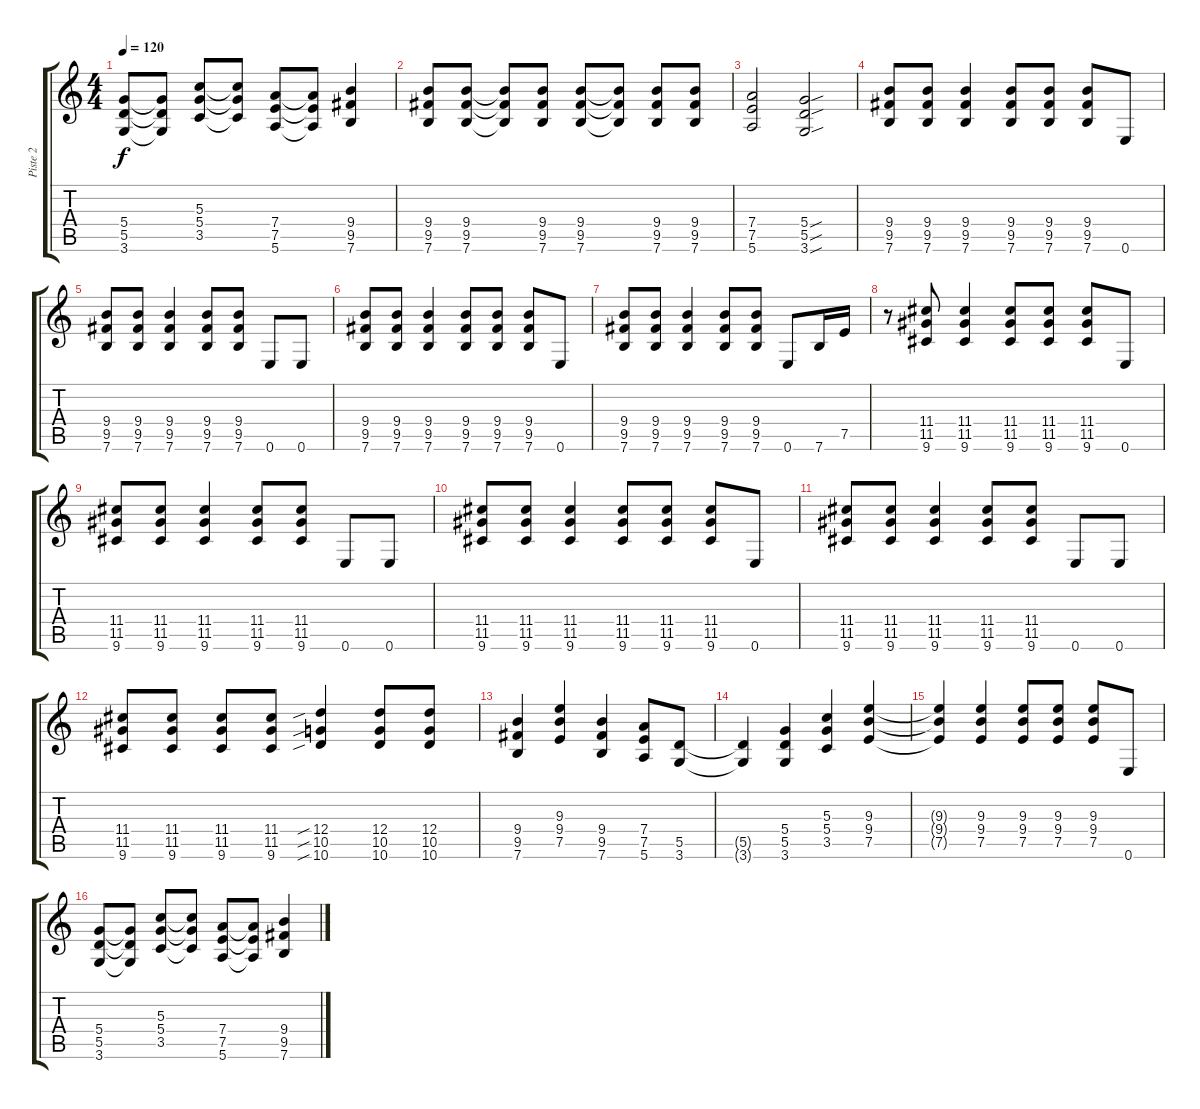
\track ("Piste 2" "Piste 2") {instrument distortionguitar}
\staff {score tabs}
\tuning (E4 B3 G3 D3 A2 E2) {hide}
\ts (4 4)
\tempo 120
\clef g2
\ks c
(5.4 5.5 3.6).8{dy f} (5.4{t} 5.5{t} 3.6{t}).8 (5.3 5.4 3.5).8 (5.3{t} 5.4{t} 3.5{t}).8 (7.4 7.5 5.6).8 (7.4{t} 7.5{t} 5.6{t}).8 (9.4 9.5 7.6).4 |
(9.4 9.5 7.6).8 (9.4 9.5 7.6).8 (9.4{t} 9.5{t} 7.6{t}).8 (9.4 9.5 7.6).8 (9.4 9.5 7.6).8 (9.4{t} 9.5{t} 7.6{t}).8 (9.4 9.5 7.6).8 (9.4 9.5 7.6).8 |
(7.4 7.5 5.6).2 (5.4{sou} 5.5{sou} 3.6{sou}).2 |
(9.4 9.5 7.6).8 (9.4 9.5 7.6).8 (9.4 9.5 7.6).4 (9.4 9.5 7.6).8 (9.4 9.5 7.6).8 (9.4 9.5 7.6).8 0.6.8 |
(9.4 9.5 7.6).8 (9.4 9.5 7.6).8 (9.4 9.5 7.6).4 (9.4 9.5 7.6).8 (9.4 9.5 7.6).8 0.6.8 0.6.8 |
(9.4 9.5 7.6).8 (9.4 9.5 7.6).8 (9.4 9.5 7.6).4 (9.4 9.5 7.6).8 (9.4 9.5 7.6).8 (9.4 9.5 7.6).8 0.6.8 |
(9.4 9.5 7.6).8 (9.4 9.5 7.6).8 (9.4 9.5 7.6).4 (9.4 9.5 7.6).8 (9.4 9.5 7.6).8 0.6.8 7.6.16 7.5.16 |
r.8 (11.4 11.5 9.6).8 (11.4 11.5 9.6).4 (11.4 11.5 9.6).8 (11.4 11.5 9.6).8 (11.4 11.5 9.6).8 0.6.8 |
(11.4 11.5 9.6).8 (11.4 11.5 9.6).8 (11.4 11.5 9.6).4 (11.4 11.5 9.6).8 (11.4 11.5 9.6).8 0.6.8 0.6.8 |
(11.4 11.5 9.6).8 (11.4 11.5 9.6).8 (11.4 11.5 9.6).4 (11.4 11.5 9.6).8 (11.4 11.5 9.6).8 (11.4 11.5 9.6).8 0.6.8 |
(11.4 11.5 9.6).8 (11.4 11.5 9.6).8 (11.4 11.5 9.6).4 (11.4 11.5 9.6).8 (11.4 11.5 9.6).8 0.6.8 0.6.8 |
(11.4 11.5 9.6).8 (11.4 11.5 9.6).8 (11.4 11.5 9.6).8 (11.4 11.5 9.6).8 (12.4{sib} 10.5{sib} 10.6{sib}).4 (12.4 10.5 10.6).8 (12.4 10.5 10.6).8 |
(9.4 9.5 7.6).4 (9.3 9.4 7.5).4 (9.4 9.5 7.6).4 (7.4 7.5 5.6).8 (5.5 3.6).8 |
(5.5{t} 3.6{t}).4 (5.4 5.5 3.6).4 (5.3 5.4 3.5).4 (9.3 9.4 7.5).4 |
(9.3{t} 9.4{t} 7.5{t}).4 (9.3 9.4 7.5).4 (9.3 9.4 7.5).8 (9.3 9.4 7.5).8 (9.3 9.4 7.5).8 0.6.8 |
(5.4 5.5 3.6).8 (5.4{t} 5.5{t} 3.6{t}).8 (5.3 5.4 3.5).8 (5.3{t} 5.4{t} 3.5{t}).8 (7.4 7.5 5.6).8 (7.4{t} 7.5{t} 5.6{t}).8 (9.4 9.5 7.6).4
